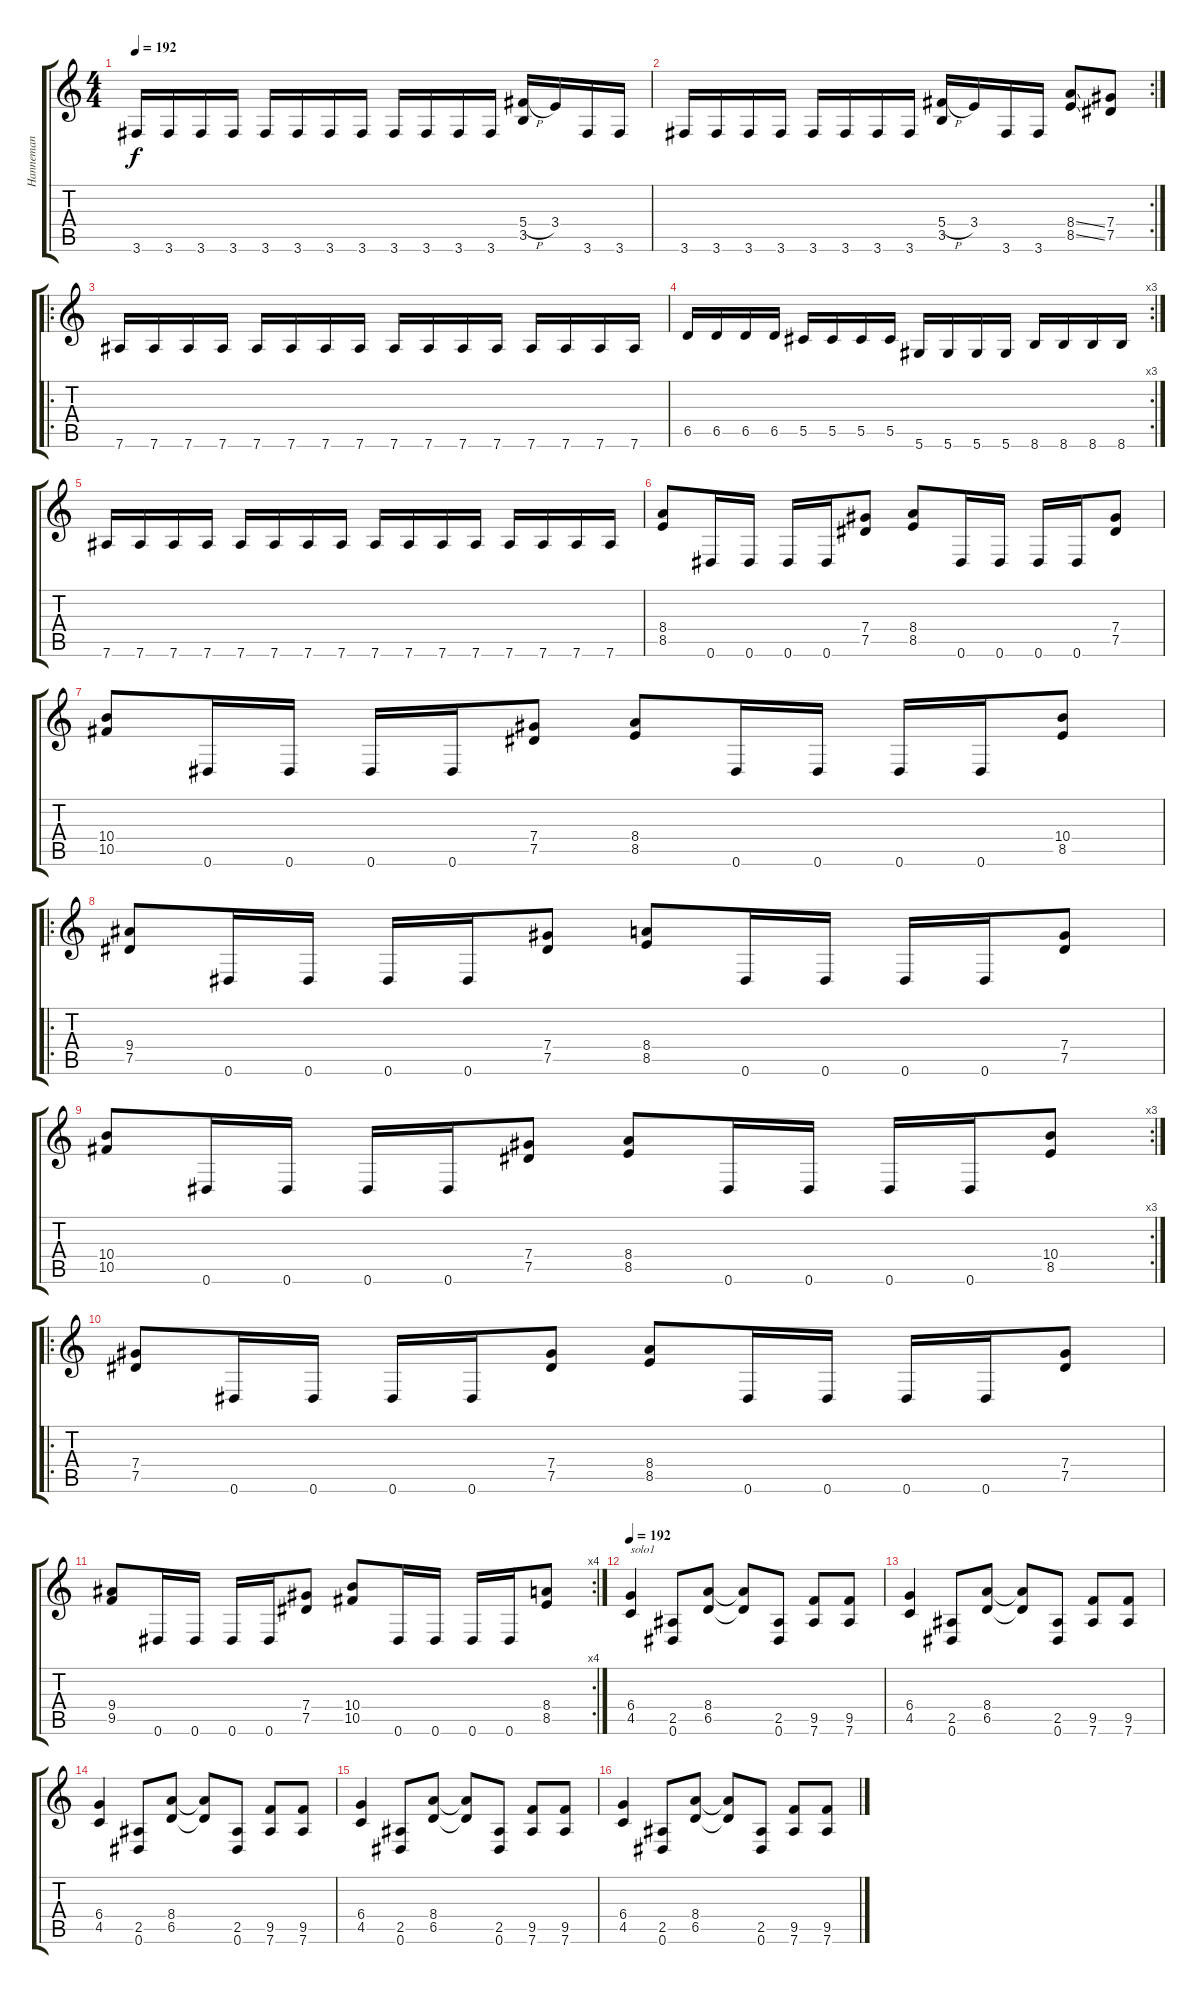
\track ("Hanneman" "Hanneman") {instrument distortionguitar}
\staff {score tabs}
\tuning (Eb4 Bb3 Gb3 Db3 Ab2 Eb2) {hide}
\ts (4 4)
\tempo 192
\clef g2
\ks c
3.6.16{dy f} 3.6.16 3.6.16 3.6.16 3.6.16 3.6.16 3.6.16 3.6.16 3.6.16 3.6.16 3.6.16 3.6.16 (5.4{h} 3.5).16 3.4.16 3.6.16 3.6.16 |
\rc 2
3.6.16 3.6.16 3.6.16 3.6.16 3.6.16 3.6.16 3.6.16 3.6.16 (5.4{h} 3.5).16 3.4.16 3.6.16 3.6.16 (8.4{ss} 8.5{ss}).8 (7.4 7.5).8 |
\ro
7.6.16 7.6.16 7.6.16 7.6.16 7.6.16 7.6.16 7.6.16 7.6.16 7.6.16 7.6.16 7.6.16 7.6.16 7.6.16 7.6.16 7.6.16 7.6.16 |
\rc 3
6.5.16 6.5.16 6.5.16 6.5.16 5.5.16 5.5.16 5.5.16 5.5.16 5.6.16 5.6.16 5.6.16 5.6.16 8.6.16 8.6.16 8.6.16 8.6.16 |
7.6.16 7.6.16 7.6.16 7.6.16 7.6.16 7.6.16 7.6.16 7.6.16 7.6.16 7.6.16 7.6.16 7.6.16 7.6.16 7.6.16 7.6.16 7.6.16 |
(8.4 8.5).8 0.6.16 0.6.16 0.6.16 0.6.16 (7.4 7.5).8 (8.4 8.5).8 0.6.16 0.6.16 0.6.16 0.6.16 (7.4 7.5).8 |
(10.4 10.5).8 0.6.16 0.6.16 0.6.16 0.6.16 (7.4 7.5).8 (8.4 8.5).8 0.6.16 0.6.16 0.6.16 0.6.16 (10.4 8.5).8 |
\ro
(9.4 7.5).8 0.6.16 0.6.16 0.6.16 0.6.16 (7.4 7.5).8 (8.4 8.5).8 0.6.16 0.6.16 0.6.16 0.6.16 (7.4 7.5).8 |
\rc 3
(10.4 10.5).8 0.6.16 0.6.16 0.6.16 0.6.16 (7.4 7.5).8 (8.4 8.5).8 0.6.16 0.6.16 0.6.16 0.6.16 (10.4 8.5).8 |
\ro
(7.4 7.5).8 0.6.16 0.6.16 0.6.16 0.6.16 (7.4 7.5).8 (8.4 8.5).8 0.6.16 0.6.16 0.6.16 0.6.16 (7.4 7.5).8 |
\rc 4
(9.4 9.5).8 0.6.16 0.6.16 0.6.16 0.6.16 (7.4 7.5).8 (10.4 10.5).8 0.6.16 0.6.16 0.6.16 0.6.16 (8.4 8.5).8 |
\tempo 192
(6.4 4.5).4{txt "solo1"} (2.5 0.6).8 (8.4 6.5).8 (8.4{t} 6.5{t}).8 (2.5 0.6).8 (9.5 7.6).8 (9.5 7.6).8 |
(6.4 4.5).4 (2.5 0.6).8 (8.4 6.5).8 (8.4{t} 6.5{t}).8 (2.5 0.6).8 (9.5 7.6).8 (9.5 7.6).8 |
(6.4 4.5).4 (2.5 0.6).8 (8.4 6.5).8 (8.4{t} 6.5{t}).8 (2.5 0.6).8 (9.5 7.6).8 (9.5 7.6).8 |
(6.4 4.5).4 (2.5 0.6).8 (8.4 6.5).8 (8.4{t} 6.5{t}).8 (2.5 0.6).8 (9.5 7.6).8 (9.5 7.6).8 |
(6.4 4.5).4 (2.5 0.6).8 (8.4 6.5).8 (8.4{t} 6.5{t}).8 (2.5 0.6).8 (9.5 7.6).8 (9.5 7.6).8
